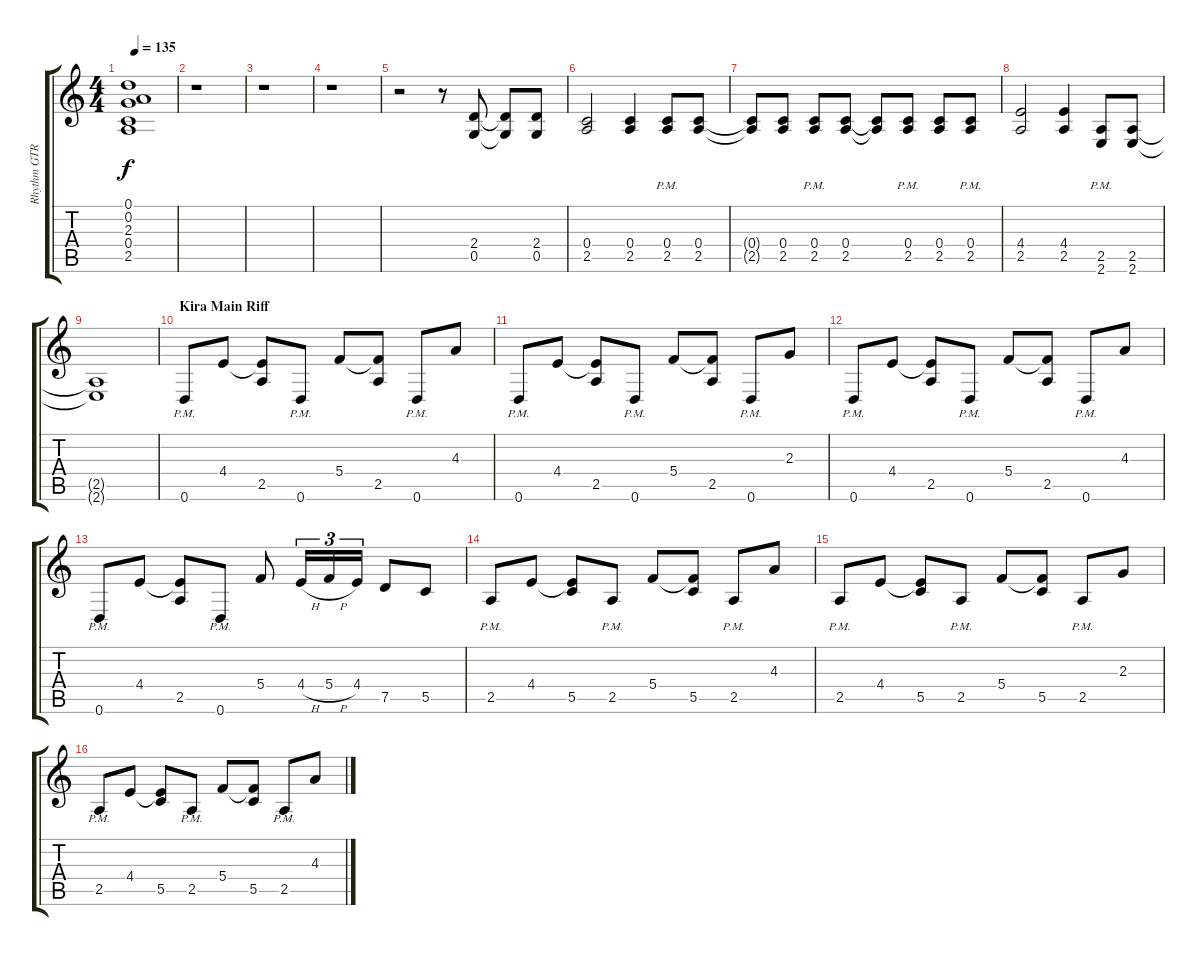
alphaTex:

\track ("Rhythm GTR 1" "Rhythm GTR") {instrument overdrivenguitar}
\staff {score tabs}
\tuning (D4 A3 F3 C3 G2 D2) {hide}
\ts (4 4)
\tempo 135
\clef g2
\ks aminor
(0.1{t} 0.2{t} 2.3{t} 0.4{t} 2.5{t}).1{dy f} |
r.1 |
r.1 |
r.1 |
r.2 r.8 (2.4 0.5).8 (2.4{t} 0.5{t}).8 (2.4 0.5).8 |
(0.4 2.5).2 (0.4 2.5).4 (0.4{pm} 2.5{pm}).8 (0.4 2.5).8 |
(0.4{t} 2.5{t}).8 (0.4 2.5).8 (0.4{pm} 2.5{pm}).8 (0.4 2.5).8 (0.4{t} 2.5{t}).8 (0.4{pm} 2.5{pm}).8 (0.4 2.5).8 (0.4{pm} 2.5{pm}).8 |
(4.4 2.5).2 (4.4 2.5).4 (2.5{pm} 2.6{pm}).8 (2.5 2.6).8 |
(2.5{t} 2.6{t}).1 |
\section ("" "Kira Main Riff")
0.6{pm}.8 4.4.8 (4.4{t} 2.5).8 0.6{pm}.8 5.4.8 (5.4{t} 2.5).8 0.6{pm}.8 4.3.8 |
0.6{pm}.8 4.4.8 (4.4{t} 2.5).8 0.6{pm}.8 5.4.8 (5.4{t} 2.5).8 0.6{pm}.8 2.3.8 |
0.6{pm}.8 4.4.8 (4.4{t} 2.5).8 0.6{pm}.8 5.4.8 (5.4{t} 2.5).8 0.6{pm}.8 4.3.8 |
0.6{pm}.8 4.4.8 (4.4{t} 2.5).8 0.6{pm}.8 5.4.8 4.4{h}.16{tu (3 2)} 5.4{h}.16{tu (3 2)} 4.4.16{tu (3 2)} 7.5.8 5.5.8 |
2.5{pm}.8 4.4.8 (4.4{t} 5.5).8 2.5{pm}.8 5.4.8 (5.4{t} 5.5).8 2.5{pm}.8 4.3.8 |
2.5{pm}.8 4.4.8 (4.4{t} 5.5).8 2.5{pm}.8 5.4.8 (5.4{t} 5.5).8 2.5{pm}.8 2.3.8 |
2.5{pm}.8 4.4.8 (4.4{t} 5.5).8 2.5{pm}.8 5.4.8 (5.4{t} 5.5).8 2.5{pm}.8 4.3.8
